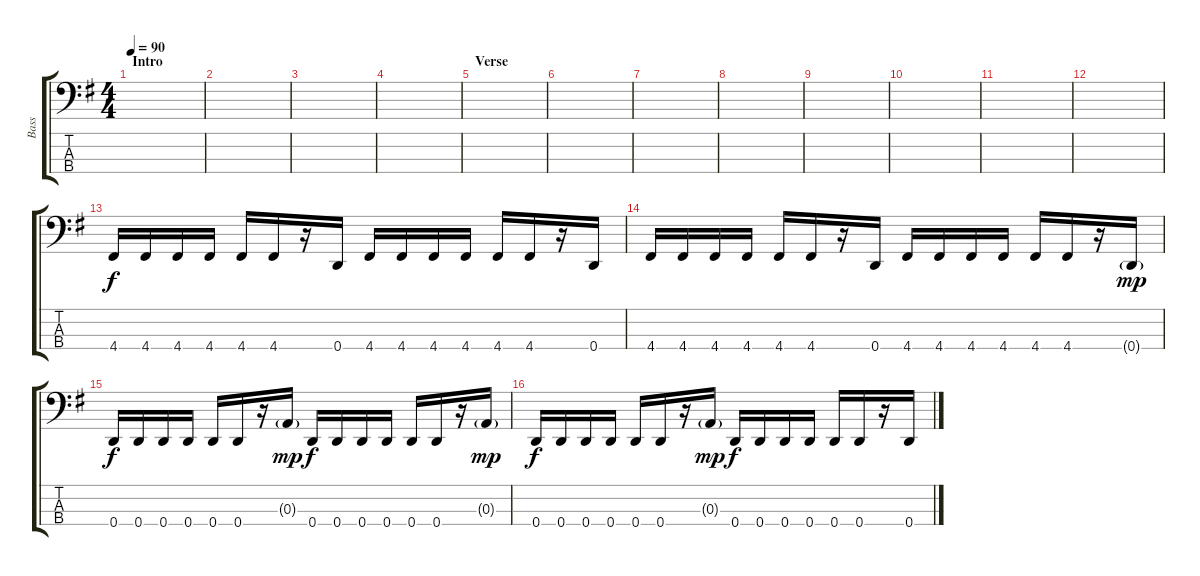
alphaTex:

\track ("Bass" "Bass") {instrument electricbasspick}
\staff {score tabs}
\tuning (G2 D2 A1 D1) {hide}
\ts (4 4)
\section ("" "Intro")
\tempo 90
\clef f4
\ks g
|
|
|
|
\section ("" "Verse")
|
|
|
|
|
|
|
|
4.4.16 4.4.16 4.4.16 4.4.16 4.4.16 4.4.16 r.16 0.4.16 4.4.16 4.4.16 4.4.16 4.4.16 4.4.16 4.4.16 r.16 0.4.16 |
4.4.16 4.4.16 4.4.16 4.4.16 4.4.16 4.4.16 r.16 0.4.16 4.4.16 4.4.16 4.4.16 4.4.16 4.4.16 4.4.16 r.16 0.4{g}.16{dy mp} |
0.4.16{dy f} 0.4.16 0.4.16 0.4.16 0.4.16 0.4.16 r.16 0.3{g}.16{dy mp} 0.4.16{dy f} 0.4.16 0.4.16 0.4.16 0.4.16 0.4.16 r.16 0.3{g}.16{dy mp} |
0.4.16{dy f} 0.4.16 0.4.16 0.4.16 0.4.16 0.4.16 r.16 0.3{g}.16{dy mp} 0.4.16{dy f} 0.4.16 0.4.16 0.4.16 0.4.16 0.4.16 r.16 0.4.16
